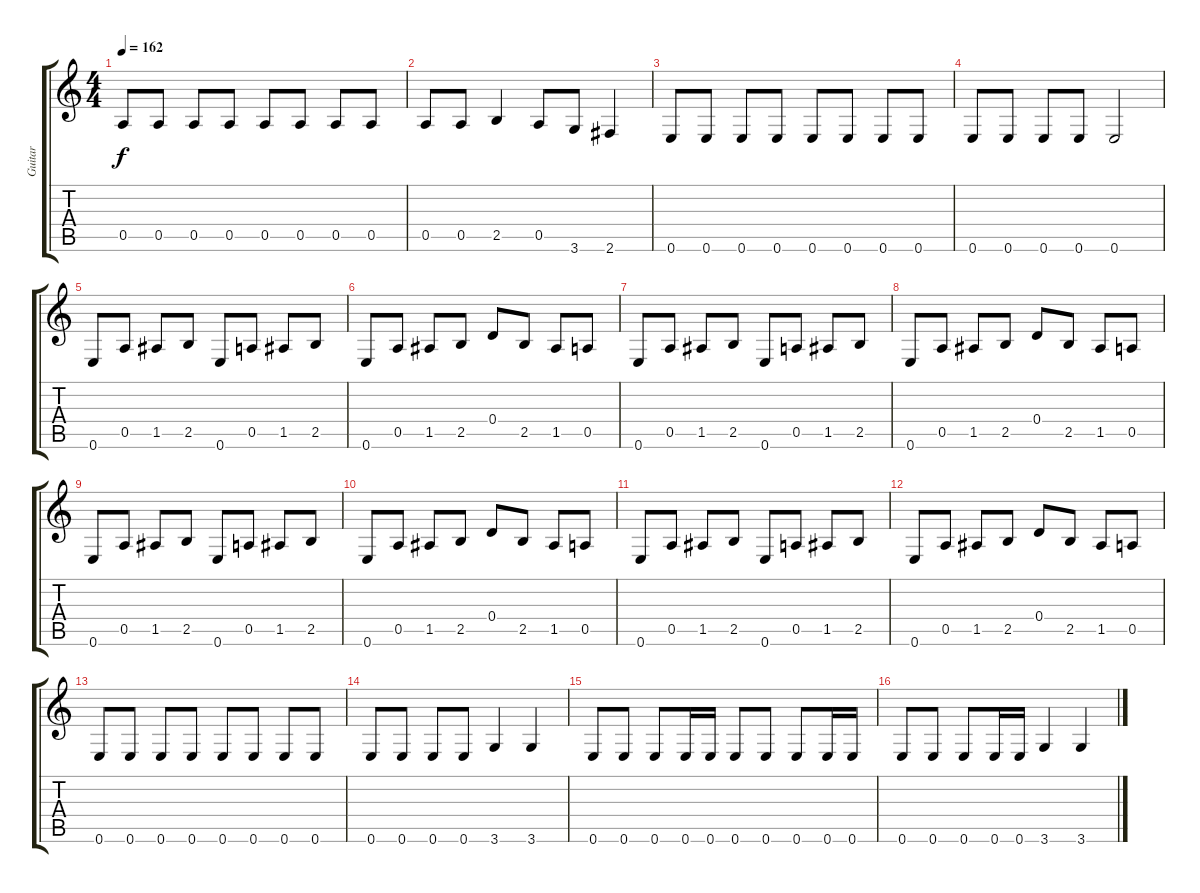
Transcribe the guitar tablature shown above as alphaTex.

\track ("Guitar" "Guitar") {instrument overdrivenguitar}
\staff {score tabs}
\tuning (E4 B3 G3 D3 A2 E2) {hide}
\ts (4 4)
\tempo 162
\clef g2
\ks c
0.5.8{dy f} 0.5.8 0.5.8 0.5.8 0.5.8 0.5.8 0.5.8 0.5.8 |
0.5.8 0.5.8 2.5.4 0.5.8 3.6.8 2.6.4 |
0.6.8 0.6.8 0.6.8 0.6.8 0.6.8 0.6.8 0.6.8 0.6.8 |
0.6.8 0.6.8 0.6.8 0.6.8 0.6.2 |
0.6.8 0.5.8 1.5.8 2.5.8 0.6.8 0.5.8 1.5.8 2.5.8 |
0.6.8 0.5.8 1.5.8 2.5.8 0.4.8 2.5.8 1.5.8 0.5.8 |
0.6.8 0.5.8 1.5.8 2.5.8 0.6.8 0.5.8 1.5.8 2.5.8 |
0.6.8 0.5.8 1.5.8 2.5.8 0.4.8 2.5.8 1.5.8 0.5.8 |
0.6.8 0.5.8 1.5.8 2.5.8 0.6.8 0.5.8 1.5.8 2.5.8 |
0.6.8 0.5.8 1.5.8 2.5.8 0.4.8 2.5.8 1.5.8 0.5.8 |
0.6.8 0.5.8 1.5.8 2.5.8 0.6.8 0.5.8 1.5.8 2.5.8 |
0.6.8 0.5.8 1.5.8 2.5.8 0.4.8 2.5.8 1.5.8 0.5.8 |
0.6.8 0.6.8 0.6.8 0.6.8 0.6.8 0.6.8 0.6.8 0.6.8 |
0.6.8 0.6.8 0.6.8 0.6.8 3.6.4 3.6.4 |
0.6.8 0.6.8 0.6.8 0.6.16 0.6.16 0.6.8 0.6.8 0.6.8 0.6.16 0.6.16 |
0.6.8 0.6.8 0.6.8 0.6.16 0.6.16 3.6.4 3.6.4
